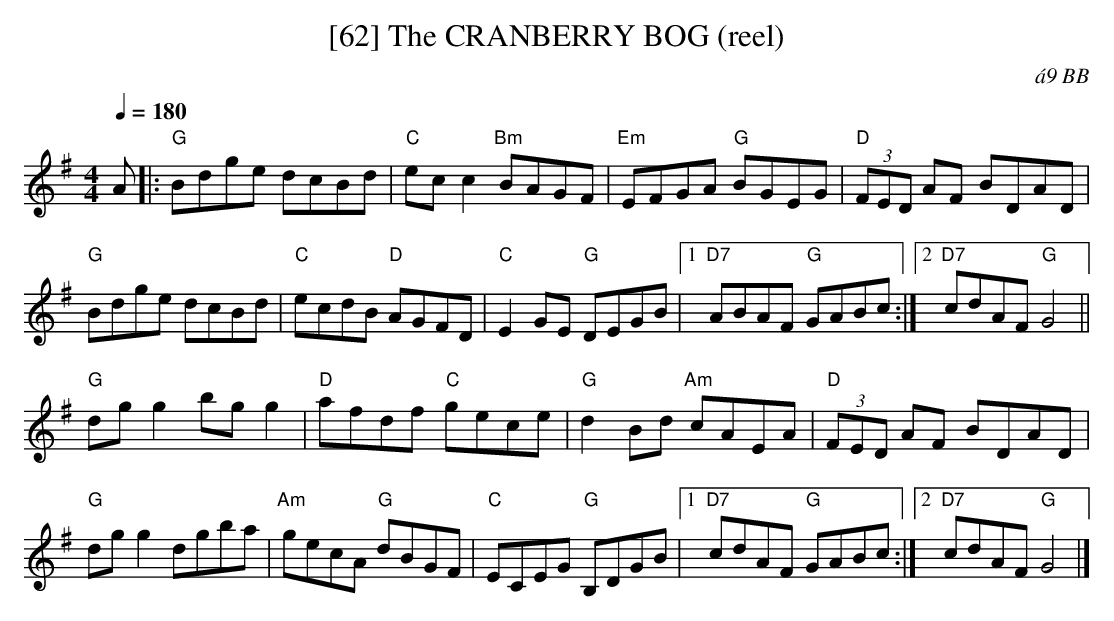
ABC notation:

X:1
T:[62] The CRANBERRY BOG (reel)
C:\'a9 BB
Q:1/4=180
M:4/4
L:1/8
K:G
A|:"G"Bdge dcBd|"C"ecc2 "Bm"BAGF|"Em"EFGA "G"BGEG|"D"(3FED AF BDAD|
"G"Bdge dcBd|"C"ecdB "D"AGFD|"C"E2GE "G"DEGB|1 "D7"ABAF "G"GABc :|\
[2 "D7"cdAF "G"G4||
"G"dgg2 bgg2|"D"afdf "C"gece|"G"d2Bd "Am"cAEA|"D"(3FED AF BDAD|
"G"dgg2 dgba|"Am"gecA "G"dBGF|"C"ECEG "G"B,DGB|1 "D7"cdAF "G"GABc :|\
[2 "D7"cdAF "G"G4|]
